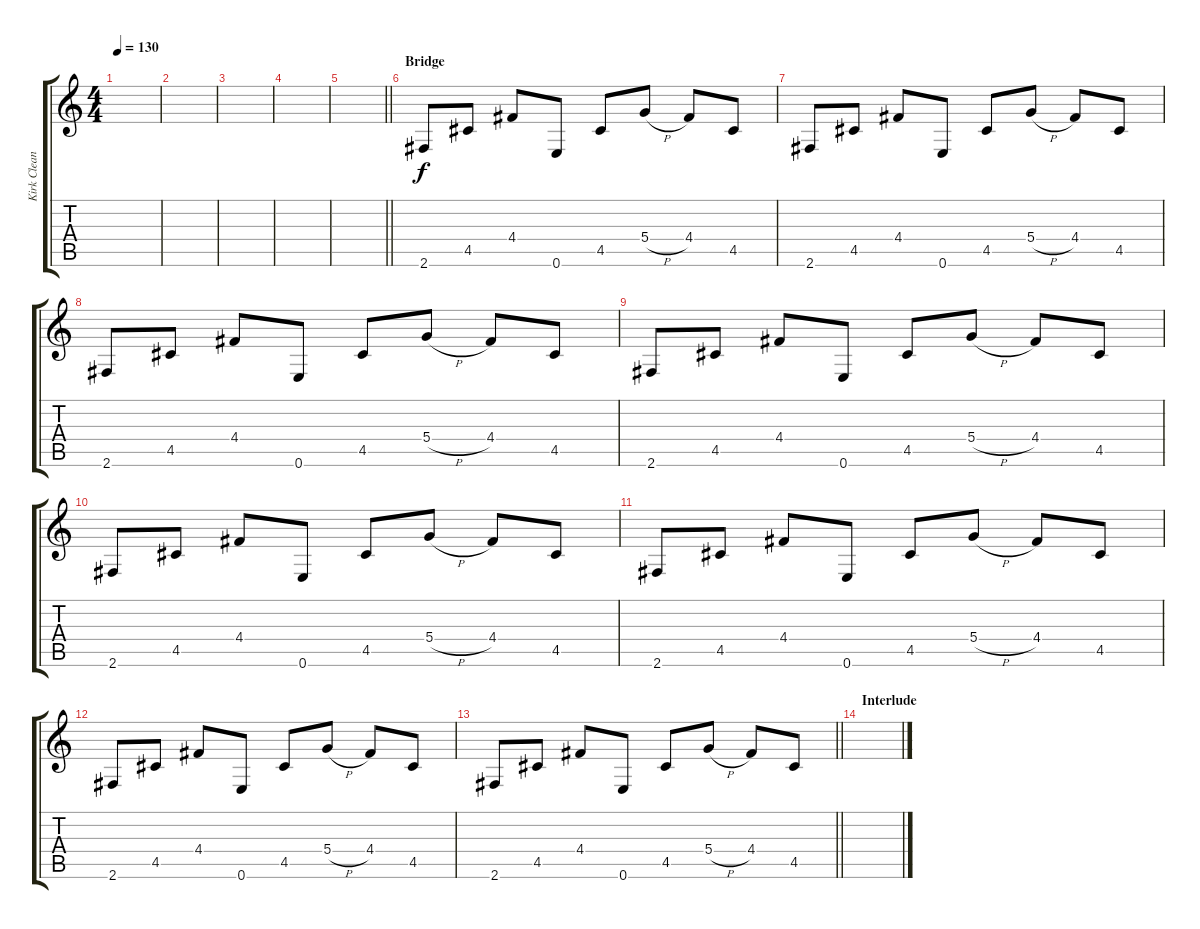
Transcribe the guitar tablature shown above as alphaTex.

\track ("Kirk Clean" "Kirk Clean") {instrument electricguitarclean}
\staff {score tabs}
\tuning (E4 B3 G3 D3 A2 E2) {hide}
\ts (4 4)
\tempo 130
\clef g2
\ks c
|
|
|
|
\barLineRight lightlight
|
\section ("" "Bridge")
2.6.8 4.5.8 4.4.8 0.6.8 4.5.8 5.4{h}.8 4.4.8 4.5.8 |
2.6.8 4.5.8 4.4.8 0.6.8 4.5.8 5.4{h}.8 4.4.8 4.5.8 |
2.6.8 4.5.8 4.4.8 0.6.8 4.5.8 5.4{h}.8 4.4.8 4.5.8 |
2.6.8 4.5.8 4.4.8 0.6.8 4.5.8 5.4{h}.8 4.4.8 4.5.8 |
2.6.8 4.5.8 4.4.8 0.6.8 4.5.8 5.4{h}.8 4.4.8 4.5.8 |
2.6.8 4.5.8 4.4.8 0.6.8 4.5.8 5.4{h}.8 4.4.8 4.5.8 |
2.6.8 4.5.8 4.4.8 0.6.8 4.5.8 5.4{h}.8 4.4.8 4.5.8 |
\barLineRight lightlight
2.6.8 4.5.8 4.4.8 0.6.8 4.5.8 5.4{h}.8 4.4.8 4.5.8 |
\section ("" "Interlude")
